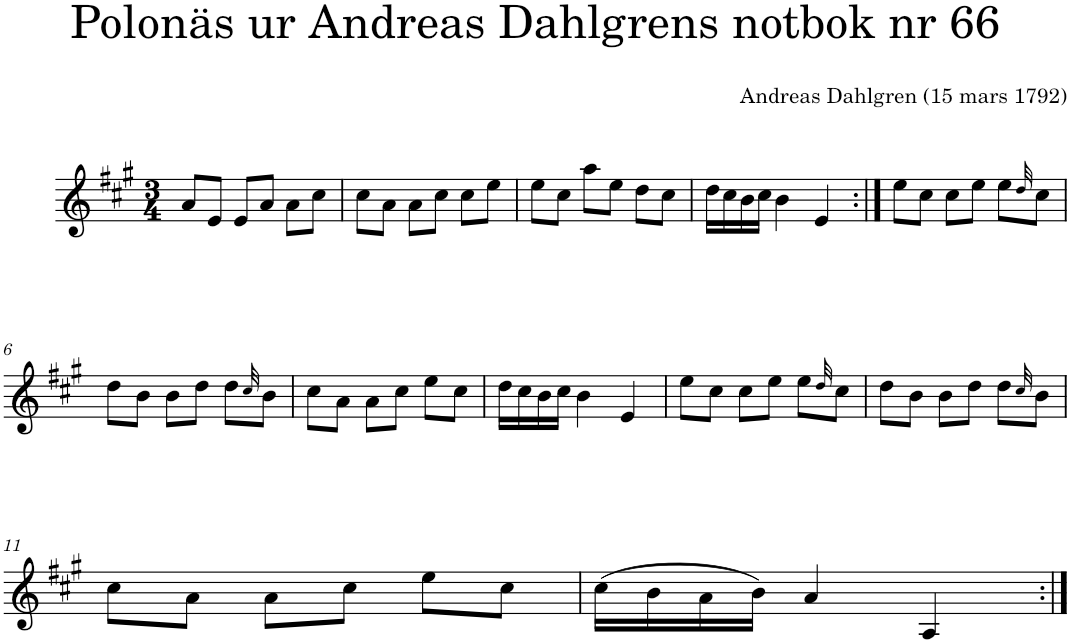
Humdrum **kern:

**kern
*part1
*staff1
*I"Piano
*I'Pno
*clefG2
*k[f#c#g#]
*A:
*M3/4
=1
8a/L
8e/J
8e/L
8a/J
8a\L
8cc#\J
=2
8cc#\L
8a\J
8a\L
8cc#\J
8cc#\L
8ee\J
=3
8ee\L
8cc#\J
8aa\L
8ee\J
8dd\L
8cc#\J
=4
16dd\LL
16cc#\
16b\
16cc#\JJ
4b\
4e/
=5:|!
8ee\L
8cc#\J
8cc#\L
8ee\J
8ee\L
32qdd/
8cc#\J
!!LO:LB:g=z
=6
8dd\L
8b\J
8b\L
8dd\J
8dd\L
32qcc#/
8b\J
=7
8cc#\L
8a\J
8a\L
8cc#\J
8ee\L
8cc#\J
=8
16dd\LL
16cc#\
16b\
16cc#\JJ
4b\
4e/
=9
8ee\L
8cc#\J
8cc#\L
8ee\J
8ee\L
32qdd/
8cc#\J
=10
8dd\L
8b\J
8b\L
8dd\J
8dd\L
32qcc#/
8b\J
!!LO:LB:g=z
=11
8cc#\L
8a\J
8a\L
8cc#\J
8ee\L
8cc#\J
=12
(16cc#\LL
16b\
16a\
16b\JJ)
4a/
4A/
=:|!
*-
